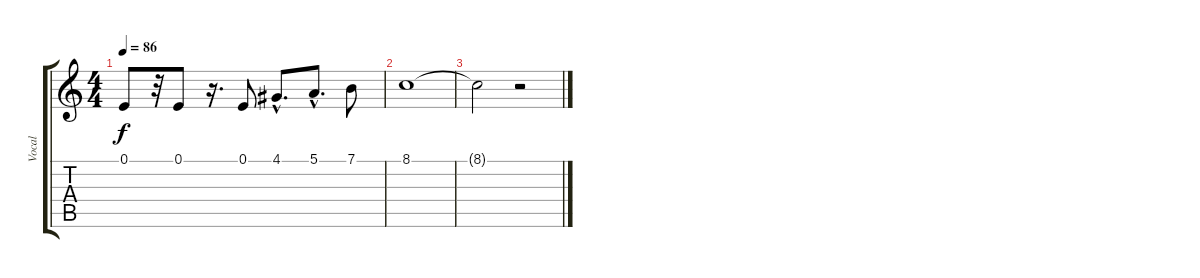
\track ("Vocal" "Vocal") {instrument tangoaccordion}
\staff {score tabs}
\tuning (E4 B3 G3 D3 A2 E2) {hide}
\ts (4 4)
\tempo 86
\clef g2
\ks c
0.1.8{dy f} r.32 0.1.8 r.16{d} 0.1.8 4.1{hac}.8{d} 5.1{hac}.8{d} 7.1.8 |
8.1.1 |
8.1{t}.2 r.2
